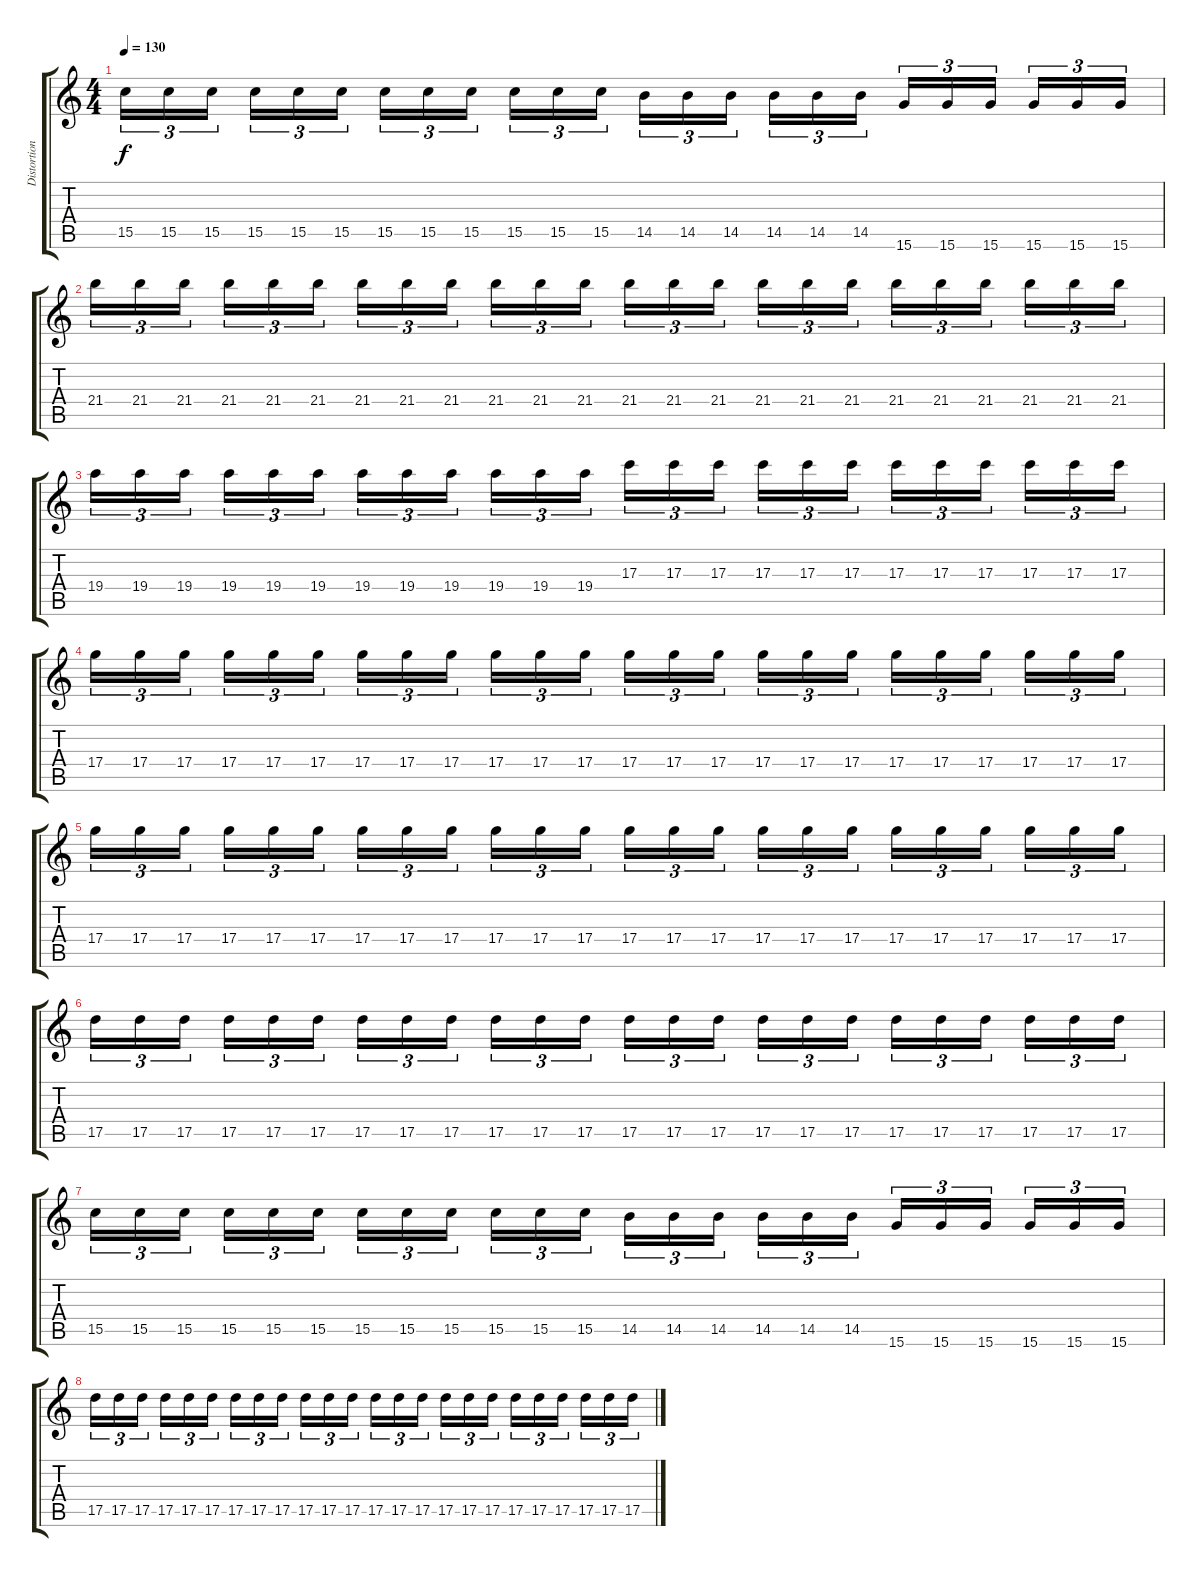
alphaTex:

\track ("Distortion Guitar" "Distortion") {instrument distortionguitar}
\staff {score tabs}
\tuning (E4 B3 G3 D3 A2 E2) {hide}
\ts (4 4)
\tempo 130
\clef g2
\ks c
15.5.16{tu (3 2) dy f} 15.5.16{tu (3 2)} 15.5.16{tu (3 2)} 15.5.16{tu (3 2)} 15.5.16{tu (3 2)} 15.5.16{tu (3 2)} 15.5.16{tu (3 2)} 15.5.16{tu (3 2)} 15.5.16{tu (3 2)} 15.5.16{tu (3 2)} 15.5.16{tu (3 2)} 15.5.16{tu (3 2)} 14.5.16{tu (3 2)} 14.5.16{tu (3 2)} 14.5.16{tu (3 2)} 14.5.16{tu (3 2)} 14.5.16{tu (3 2)} 14.5.16{tu (3 2)} 15.6.16{tu (3 2)} 15.6.16{tu (3 2)} 15.6.16{tu (3 2)} 15.6.16{tu (3 2)} 15.6.16{tu (3 2)} 15.6.16{tu (3 2)} |
21.4.16{tu (3 2)} 21.4.16{tu (3 2)} 21.4.16{tu (3 2)} 21.4.16{tu (3 2)} 21.4.16{tu (3 2)} 21.4.16{tu (3 2)} 21.4.16{tu (3 2)} 21.4.16{tu (3 2)} 21.4.16{tu (3 2)} 21.4.16{tu (3 2)} 21.4.16{tu (3 2)} 21.4.16{tu (3 2)} 21.4.16{tu (3 2)} 21.4.16{tu (3 2)} 21.4.16{tu (3 2)} 21.4.16{tu (3 2)} 21.4.16{tu (3 2)} 21.4.16{tu (3 2)} 21.4.16{tu (3 2)} 21.4.16{tu (3 2)} 21.4.16{tu (3 2)} 21.4.16{tu (3 2)} 21.4.16{tu (3 2)} 21.4.16{tu (3 2)} |
19.4.16{tu (3 2)} 19.4.16{tu (3 2)} 19.4.16{tu (3 2)} 19.4.16{tu (3 2)} 19.4.16{tu (3 2)} 19.4.16{tu (3 2)} 19.4.16{tu (3 2)} 19.4.16{tu (3 2)} 19.4.16{tu (3 2)} 19.4.16{tu (3 2)} 19.4.16{tu (3 2)} 19.4.16{tu (3 2)} 17.3.16{tu (3 2)} 17.3.16{tu (3 2)} 17.3.16{tu (3 2)} 17.3.16{tu (3 2)} 17.3.16{tu (3 2)} 17.3.16{tu (3 2)} 17.3.16{tu (3 2)} 17.3.16{tu (3 2)} 17.3.16{tu (3 2)} 17.3.16{tu (3 2)} 17.3.16{tu (3 2)} 17.3.16{tu (3 2)} |
17.4.16{tu (3 2)} 17.4.16{tu (3 2)} 17.4.16{tu (3 2)} 17.4.16{tu (3 2)} 17.4.16{tu (3 2)} 17.4.16{tu (3 2)} 17.4.16{tu (3 2)} 17.4.16{tu (3 2)} 17.4.16{tu (3 2)} 17.4.16{tu (3 2)} 17.4.16{tu (3 2)} 17.4.16{tu (3 2)} 17.4.16{tu (3 2)} 17.4.16{tu (3 2)} 17.4.16{tu (3 2)} 17.4.16{tu (3 2)} 17.4.16{tu (3 2)} 17.4.16{tu (3 2)} 17.4.16{tu (3 2)} 17.4.16{tu (3 2)} 17.4.16{tu (3 2)} 17.4.16{tu (3 2)} 17.4.16{tu (3 2)} 17.4.16{tu (3 2)} |
17.4.16{tu (3 2)} 17.4.16{tu (3 2)} 17.4.16{tu (3 2)} 17.4.16{tu (3 2)} 17.4.16{tu (3 2)} 17.4.16{tu (3 2)} 17.4.16{tu (3 2)} 17.4.16{tu (3 2)} 17.4.16{tu (3 2)} 17.4.16{tu (3 2)} 17.4.16{tu (3 2)} 17.4.16{tu (3 2)} 17.4.16{tu (3 2)} 17.4.16{tu (3 2)} 17.4.16{tu (3 2)} 17.4.16{tu (3 2)} 17.4.16{tu (3 2)} 17.4.16{tu (3 2)} 17.4.16{tu (3 2)} 17.4.16{tu (3 2)} 17.4.16{tu (3 2)} 17.4.16{tu (3 2)} 17.4.16{tu (3 2)} 17.4.16{tu (3 2)} |
17.5.16{tu (3 2)} 17.5.16{tu (3 2)} 17.5.16{tu (3 2)} 17.5.16{tu (3 2)} 17.5.16{tu (3 2)} 17.5.16{tu (3 2)} 17.5.16{tu (3 2)} 17.5.16{tu (3 2)} 17.5.16{tu (3 2)} 17.5.16{tu (3 2)} 17.5.16{tu (3 2)} 17.5.16{tu (3 2)} 17.5.16{tu (3 2)} 17.5.16{tu (3 2)} 17.5.16{tu (3 2)} 17.5.16{tu (3 2)} 17.5.16{tu (3 2)} 17.5.16{tu (3 2)} 17.5.16{tu (3 2)} 17.5.16{tu (3 2)} 17.5.16{tu (3 2)} 17.5.16{tu (3 2)} 17.5.16{tu (3 2)} 17.5.16{tu (3 2)} |
15.5.16{tu (3 2)} 15.5.16{tu (3 2)} 15.5.16{tu (3 2)} 15.5.16{tu (3 2)} 15.5.16{tu (3 2)} 15.5.16{tu (3 2)} 15.5.16{tu (3 2)} 15.5.16{tu (3 2)} 15.5.16{tu (3 2)} 15.5.16{tu (3 2)} 15.5.16{tu (3 2)} 15.5.16{tu (3 2)} 14.5.16{tu (3 2)} 14.5.16{tu (3 2)} 14.5.16{tu (3 2)} 14.5.16{tu (3 2)} 14.5.16{tu (3 2)} 14.5.16{tu (3 2)} 15.6.16{tu (3 2)} 15.6.16{tu (3 2)} 15.6.16{tu (3 2)} 15.6.16{tu (3 2)} 15.6.16{tu (3 2)} 15.6.16{tu (3 2)} |
17.5.16{tu (3 2)} 17.5.16{tu (3 2)} 17.5.16{tu (3 2)} 17.5.16{tu (3 2)} 17.5.16{tu (3 2)} 17.5.16{tu (3 2)} 17.5.16{tu (3 2)} 17.5.16{tu (3 2)} 17.5.16{tu (3 2)} 17.5.16{tu (3 2)} 17.5.16{tu (3 2)} 17.5.16{tu (3 2)} 17.5.16{tu (3 2)} 17.5.16{tu (3 2)} 17.5.16{tu (3 2)} 17.5.16{tu (3 2)} 17.5.16{tu (3 2)} 17.5.16{tu (3 2)} 17.5.16{tu (3 2)} 17.5.16{tu (3 2)} 17.5.16{tu (3 2)} 17.5.16{tu (3 2)} 17.5.16{tu (3 2)} 17.5.16{tu (3 2)}
